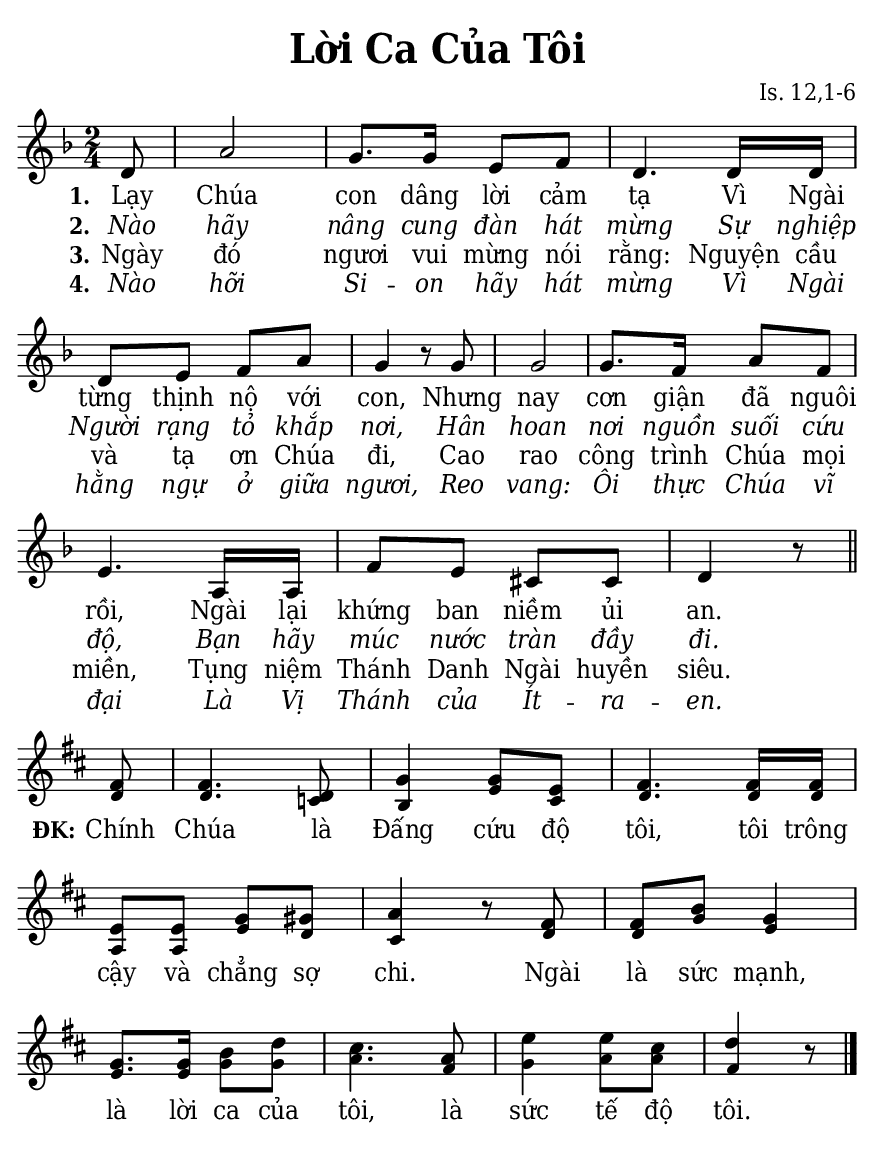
% Cài đặt chung\
\version "2.22.1"
\include "english.ly"

\header {
  title = \markup { \fontsize #1 "Lời Ca Của Tôi" }
  composer = "Is. 12,1-6"
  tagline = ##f
}

% Nhạc phiên khúc
nhacPhienKhucSop = \relative c' {
  \partial 8 d8 |
  a'2 |
  g8. g16 e8 f |
  d4. d16 d |
  d8 e f a |
  g4 r8 g |
  g2 |
  g8. f16 a8 f |
  e4. a,16 a |
  f'8 e cs cs |
  \partial 4. d4 r8 \bar "||" \break
  
  \set Staff.explicitKeySignatureVisibility = #end-of-line-invisible
  \set Staff.printKeyCancellation = ##f
  \key d \major
  \partial 8 fs8 |
  fs4. d8 |
  g4 g8 e |
  fs4. fs16 fs  |
  e8 e g gs |
  a4 r8 fs |
  fs b g4 |
  g8. g16 b8 d |
  cs4. a8 |
  e'4 e8 cs |
  d4 r8 \bar "|."
}

nhacPhienKhucAlto = \relative c' {
  r8 |
  R2*9
  r4.
  
  \set Staff.explicitKeySignatureVisibility = #end-of-line-invisible
  \set Staff.printKeyCancellation = ##f
  \key d \major
  d8 |
  d4. c!8 |
  b4 e8 cs |
  d4. d16 d |
  a8 a e' d |
  cs4 r8 d |
  d g e4 |
  e8. e16 g8 g |
  a4. fs8 |
  g4 a8 a |
  fs4 r8 \bar "|."
}

% Lời phiên khúc
loiPhienKhucSop = \lyrics {
  <<
    {
      \set stanza = "1."
      Lạy Chúa con dâng lời cảm tạ
      Vì Ngài từng thịnh nộ với con,
      Nhưng nay cơn giận đã nguôi rồi,
      Ngài lại khứng ban niềm ủi an.
    }
    \new Lyrics {
	    \set associatedVoice = "beSop"
	    \set stanza = "2."
      \override Lyrics.LyricText.font-shape = #'italic
	    Nào hãy nâng cung đàn hát mừng
	    Sự nghiệp Người rạng tỏ khắp nơi,
	    Hân hoan nơi nguồn suối cứu độ,
	    Bạn hãy múc nước tràn đầy đi.
    }
    \new Lyrics {
	    \set associatedVoice = "beSop"
	    \set stanza = "3."
	    Ngày đó ngươi vui mừng nói rằng:
	    Nguyện cầu và tạ ơn Chúa đi,
	    Cao rao công trình Chúa mọi miền,
	    Tụng niệm Thánh Danh Ngài huyền siêu.
    }
    \new Lyrics {
	    \set associatedVoice = "beSop"
	    \set stanza = "4."
      \override Lyrics.LyricText.font-shape = #'italic
	    Nào hỡi Si -- on hãy hát mừng
	    Vì Ngài hằng ngự ở giữa ngươi,
	    Reo vang: Ôi thực Chúa vĩ đại
	    Là Vị Thánh của Ít -- ra -- en.
    }
  >>
  \set stanza = "ĐK:"
  Chính Chúa là Đấng cứu độ tôi,
  tôi trông cậy và chẳng sợ chi.
  Ngài là sức mạnh, là lời ca của tôi,
  là sức tế độ tôi.
}

% Dàn trang
\paper {
  #(set-paper-size "a5")
  top-margin = 3\mm
  bottom-margin = 3\mm
  left-margin = 3\mm
  right-margin = 3\mm
  indent = #0
  #(define fonts
	 (make-pango-font-tree "Deja Vu Serif Condensed"
	 		       "Deja Vu Serif Condensed"
			       "Deja Vu Serif Condensed"
			       (/ 20 20)))
  print-page-number = ##f
  system-system-spacing = #'((basic-distance . 0.1) (padding . 3))
}

TongNhip = {
  \key f \major \time 2/4
  \set Timing.beamExceptions = #'()
  \set Timing.baseMoment = #(ly:make-moment 1/4)
}

% Đổi kích thước nốt cho bè phụ
notBePhu =
#(define-music-function (font-size music) (number? ly:music?)
   (for-some-music
     (lambda (m)
       (if (music-is-of-type? m 'rhythmic-event)
           (begin
             (set! (ly:music-property m 'tweaks)
                   (cons `(font-size . ,font-size)
                         (ly:music-property m 'tweaks)))
             #t)
           #f))
     music)
   music)

\score {
  \new ChoirStaff <<
    \new Staff \with {
        \consists "Merge_rests_engraver"
        printPartCombineTexts = ##f
      }
      <<
      \new Voice \TongNhip \partCombine 
        \nhacPhienKhucSop
        \notBePhu -1 { \nhacPhienKhucAlto }
      \new NullVoice = beSop \nhacPhienKhucSop
      \new Lyrics \lyricsto beSop \loiPhienKhucSop
      >>
  >>
  \layout {
    \override Lyrics.LyricSpace.minimum-distance = #1.5
    \override Score.BarNumber.break-visibility = ##(#f #f #f)
    \override Score.SpacingSpanner.uniform-stretching = ##t
  } 
}
